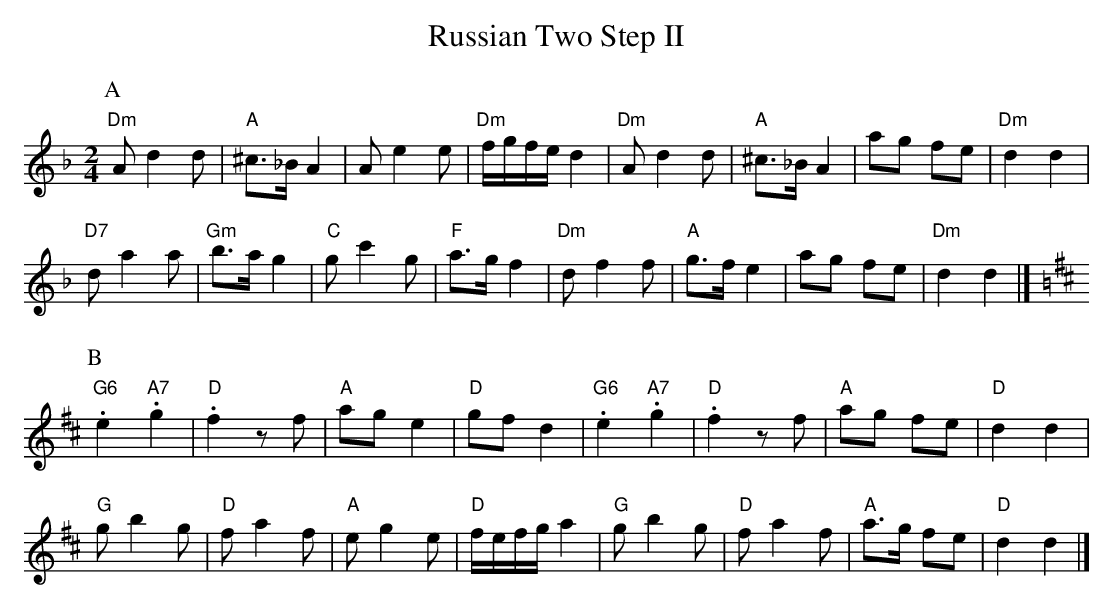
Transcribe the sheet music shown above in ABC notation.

X:1
T:Russian Two Step II
M:2/4
K:Dm
P:A
"Dm"A2d4d2| "A"^c3_BA4|A2e4e2|"Dm" fgfed4| "Dm"A2d4d2|"A"^c3_B A4|a2g2 f2e2|"Dm"d4d4|
"D7"d2a4a2|"Gm"b3ag4|"C"g2c'4g2|"F"a3gf4|"Dm"d2f4f2|"A"g3fe4|a2g2 f2e2|"Dm"d4d4|]
P:B
K:D
"G6".e4"A7".g4|"D".f4z2f2|"A"a2g2e4|"D"g2f2d4|"G6".e4"A7".g4|"D".f4z2f2|"A"a2g2 f2e2|"D"d4d4|
"G"g2b4g2|"D"f2a4f2|"A"e2g4e2|"D"fefga4|"G"g2b4g2|"D"f2a4f2|"A"a3g f2e2|"D"d4d4|]
